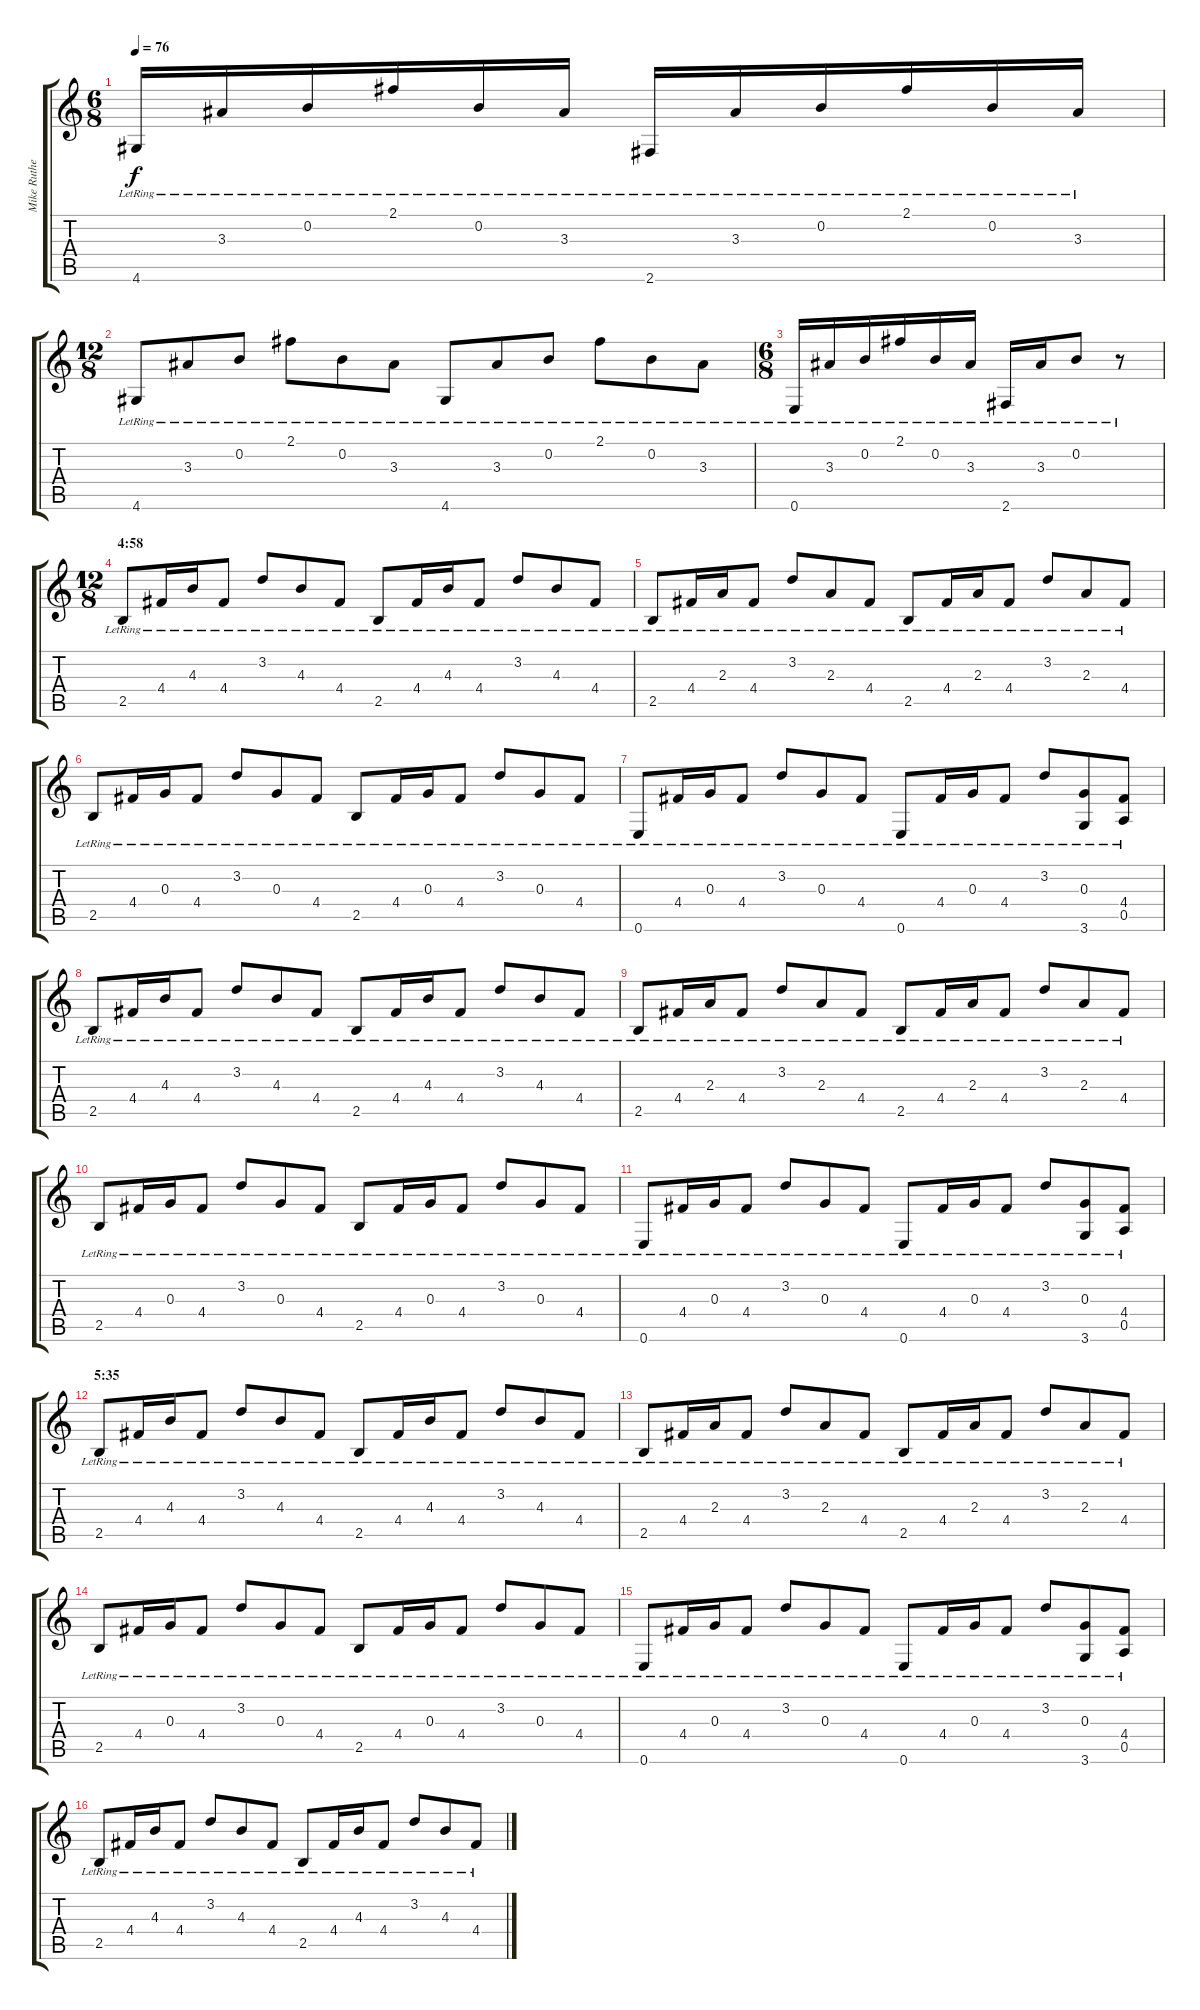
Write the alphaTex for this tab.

\track ("Mike Rutherford (12-string guitar 2)" "Mike Ruthe") {instrument acousticguitarsteel}
\staff {score tabs}
\tuning (E4 B3 G3 D3 A2 E2) {hide}
\ts (6 8)
\tempo 76
\clef g2
\ks c
4.6{lr}.16{dy f} 3.3{lr}.16 0.2{lr}.16 2.1{lr}.16 0.2{lr}.16 3.3{lr}.16 2.6{lr}.16 3.3{lr}.16 0.2{lr}.16 2.1{lr}.16 0.2{lr}.16 3.3{lr}.16 |
\ts (12 8)
4.6{lr}.8 3.3{lr}.8 0.2{lr}.8 2.1{lr}.8 0.2{lr}.8 3.3{lr}.8 4.6{lr}.8 3.3{lr}.8 0.2{lr}.8 2.1{lr}.8 0.2{lr}.8 3.3{lr}.8 |
\ts (6 8)
0.6{lr}.16 3.3{lr}.16 0.2{lr}.16 2.1{lr}.16 0.2{lr}.16 3.3{lr}.16 2.6{lr}.16 3.3{lr}.16 0.2{lr}.8 r.8 |
\ts (12 8)
\section ("" "4:58")
2.5{lr}.8 4.4{lr}.16 4.3{lr}.16 4.4{lr}.8 3.2{lr}.8 4.3{lr}.8 4.4{lr}.8 2.5{lr}.8 4.4{lr}.16 4.3{lr}.16 4.4{lr}.8 3.2{lr}.8 4.3{lr}.8 4.4{lr}.8 |
2.5{lr}.8 4.4{lr}.16 2.3{lr}.16 4.4{lr}.8 3.2{lr}.8 2.3{lr}.8 4.4{lr}.8 2.5{lr}.8 4.4{lr}.16 2.3{lr}.16 4.4{lr}.8 3.2{lr}.8 2.3{lr}.8 4.4{lr}.8 |
2.5{lr}.8 4.4{lr}.16 0.3{lr}.16 4.4{lr}.8 3.2{lr}.8 0.3{lr}.8 4.4{lr}.8 2.5{lr}.8 4.4{lr}.16 0.3{lr}.16 4.4{lr}.8 3.2{lr}.8 0.3{lr}.8 4.4{lr}.8 |
0.6{lr}.8 4.4{lr}.16 0.3{lr}.16 4.4{lr}.8 3.2{lr}.8 0.3{lr}.8 4.4{lr}.8 0.6{lr}.8 4.4{lr}.16 0.3{lr}.16 4.4{lr}.8 3.2{lr}.8 (0.3{lr} 3.6{lr}).8 (4.4{lr} 0.5{lr}).8 |
2.5{lr}.8 4.4{lr}.16 4.3{lr}.16 4.4{lr}.8 3.2{lr}.8 4.3{lr}.8 4.4{lr}.8 2.5{lr}.8 4.4{lr}.16 4.3{lr}.16 4.4{lr}.8 3.2{lr}.8 4.3{lr}.8 4.4{lr}.8 |
2.5{lr}.8 4.4{lr}.16 2.3{lr}.16 4.4{lr}.8 3.2{lr}.8 2.3{lr}.8 4.4{lr}.8 2.5{lr}.8 4.4{lr}.16 2.3{lr}.16 4.4{lr}.8 3.2{lr}.8 2.3{lr}.8 4.4{lr}.8 |
2.5{lr}.8 4.4{lr}.16 0.3{lr}.16 4.4{lr}.8 3.2{lr}.8 0.3{lr}.8 4.4{lr}.8 2.5{lr}.8 4.4{lr}.16 0.3{lr}.16 4.4{lr}.8 3.2{lr}.8 0.3{lr}.8 4.4{lr}.8 |
0.6{lr}.8 4.4{lr}.16 0.3{lr}.16 4.4{lr}.8 3.2{lr}.8 0.3{lr}.8 4.4{lr}.8 0.6{lr}.8 4.4{lr}.16 0.3{lr}.16 4.4{lr}.8 3.2{lr}.8 (0.3{lr} 3.6{lr}).8 (4.4{lr} 0.5{lr}).8 |
\section ("" "5:35")
2.5{lr}.8 4.4{lr}.16 4.3{lr}.16 4.4{lr}.8 3.2{lr}.8 4.3{lr}.8 4.4{lr}.8 2.5{lr}.8 4.4{lr}.16 4.3{lr}.16 4.4{lr}.8 3.2{lr}.8 4.3{lr}.8 4.4{lr}.8 |
2.5{lr}.8 4.4{lr}.16 2.3{lr}.16 4.4{lr}.8 3.2{lr}.8 2.3{lr}.8 4.4{lr}.8 2.5{lr}.8 4.4{lr}.16 2.3{lr}.16 4.4{lr}.8 3.2{lr}.8 2.3{lr}.8 4.4{lr}.8 |
2.5{lr}.8 4.4{lr}.16 0.3{lr}.16 4.4{lr}.8 3.2{lr}.8 0.3{lr}.8 4.4{lr}.8 2.5{lr}.8 4.4{lr}.16 0.3{lr}.16 4.4{lr}.8 3.2{lr}.8 0.3{lr}.8 4.4{lr}.8 |
0.6{lr}.8 4.4{lr}.16 0.3{lr}.16 4.4{lr}.8 3.2{lr}.8 0.3{lr}.8 4.4{lr}.8 0.6{lr}.8 4.4{lr}.16 0.3{lr}.16 4.4{lr}.8 3.2{lr}.8 (0.3{lr} 3.6{lr}).8 (4.4{lr} 0.5{lr}).8 |
2.5{lr}.8 4.4{lr}.16 4.3{lr}.16 4.4{lr}.8 3.2{lr}.8 4.3{lr}.8 4.4{lr}.8 2.5{lr}.8 4.4{lr}.16 4.3{lr}.16 4.4{lr}.8 3.2{lr}.8 4.3{lr}.8 4.4{lr}.8
